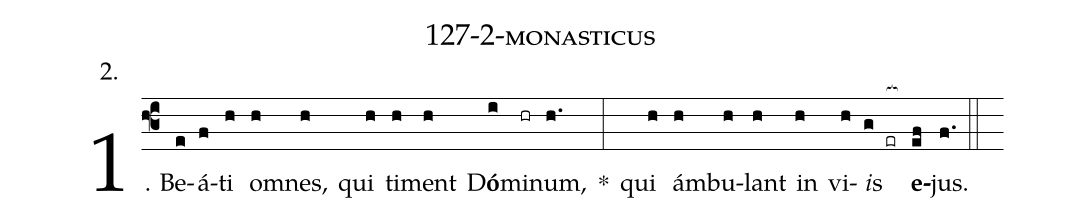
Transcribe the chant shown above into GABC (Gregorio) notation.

name: 127-2-monasticus;
annotation: 2.;
%%
(f3)1. Be(e)á(f)ti(h) om(h)nes,(h) qui(h) ti(h)ment(h) D<b>ó</b>(i)mi(hr)num,(h.) *(:) qui(h) ám(h)bu(h)lant(h) in(h) vi(h)<i>i</i>s(g er[ocb:1{]) <b>e</b>(ef[ocb:0}])jus.(f.) (::)
